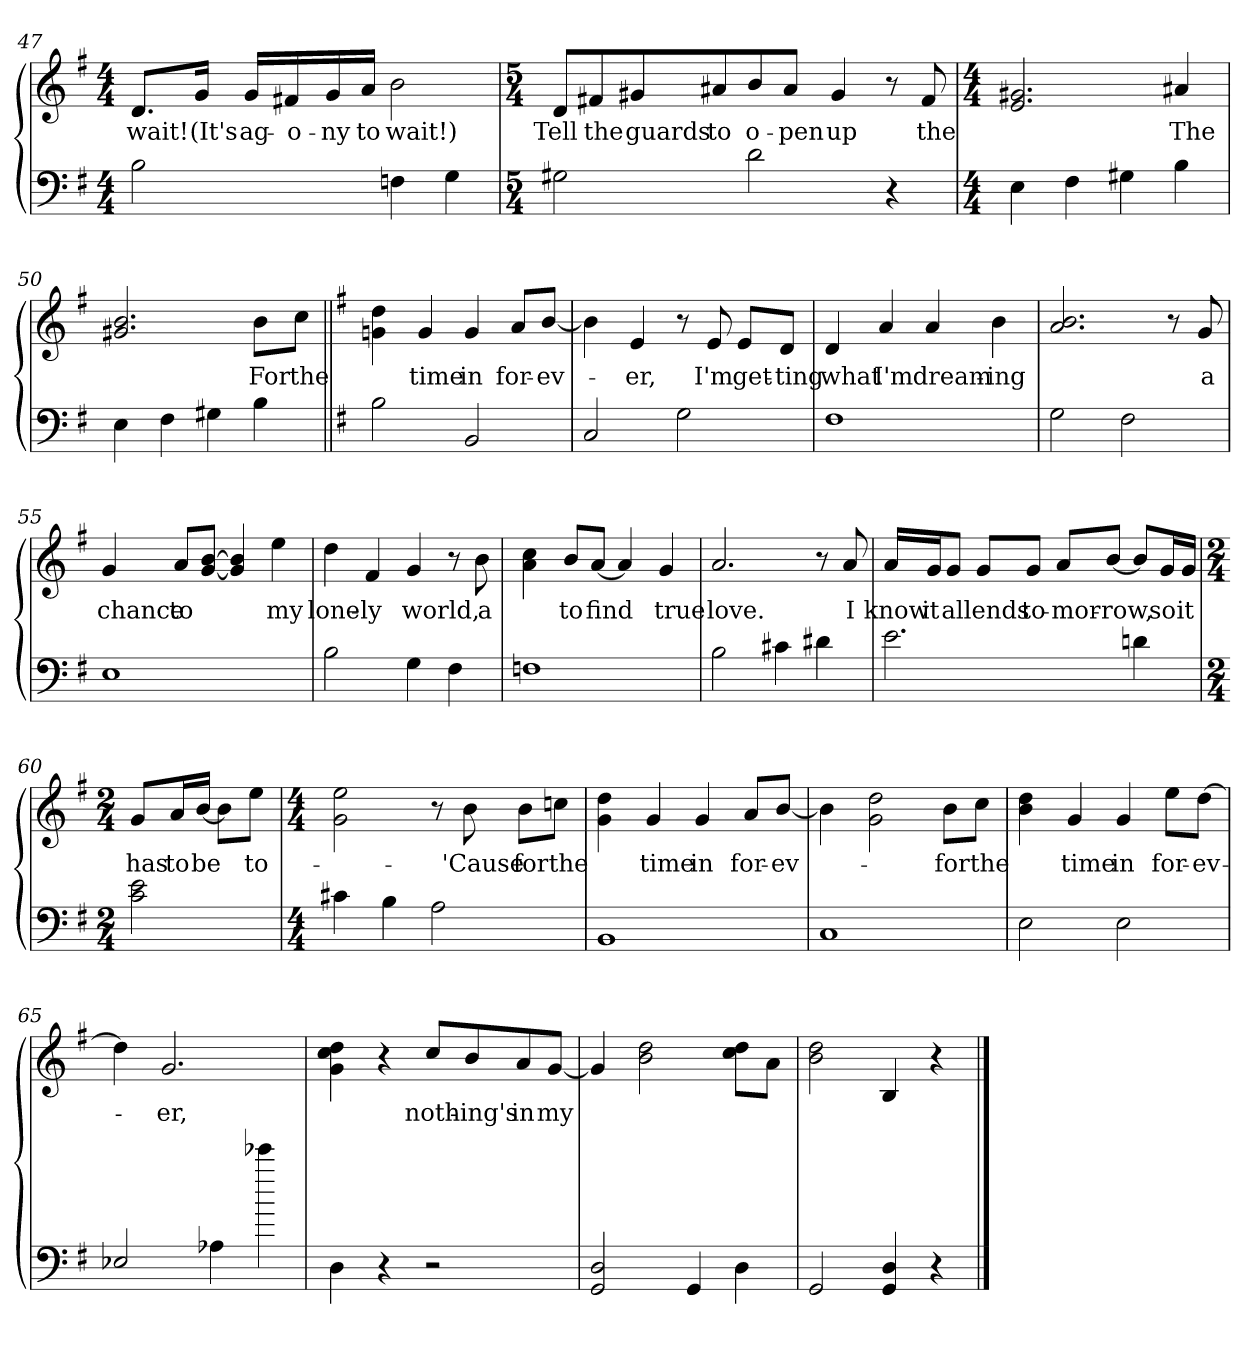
**kern	**kern	**text
*part1	*part1	*part1
*staff2	*staff1	*staff1
*clefF4	*clefG2	*
*k[f#]	*k[f#]	*
*M4/4	*M4/4	*
=47	=47	=47
2B\	8.d/L	wait!
.	16g/Jk	(It's
.	16g/LL	ag-
.	16f#X/	-o-
.	16g/	-ny
.	16a/JJ	to
4Fn\	2b\	wait!)
4G\	.	.
!!LO:LB:g=z
=48	=48	=48
*M5/4	*M5/4	*
2G#X\	8d/L	Tell
.	8f#X/	the
.	8g#X/	guards
.	8a#X/	to
2d\	8b/	o-
.	8a#/J	-pen
.	4g#/	up
4r	8r	.
.	8f#/	the
=49	=49	=49
*M4/4	*M4/4	*
4E\	2.e/ 2.g#X/	.
4F#\	.	.
4G#X\	.	.
4B\	4a#X/	The
=50	=50	=50
4E\	2.g#X/ 2.b/	.
4F#\	.	.
4G#X\	.	.
4B\	8b\L	For
.	8cc\J	the
=51||	=51||	=51||
*k[f#]	*k[f#]	*
2B\	4gn\ 4dd\	.
.	4g/	time
2BB/	4g/	in
.	8a/L	for-
.	[8b/J	-ev-
!!LO:LB:g=z
=52	=52	=52
2C/	4b\]	.
.	4e/	-er,
2G\	8r	.
.	8e/	I'm
.	8e/L	get-
.	8d/J	-ting
=53	=53	=53
1F#	4d/	what
.	4a/	I'm
.	4a/	dream-
.	4b\	-ing
=54	=54	=54
2G\	2.a/ 2.b/	.
2F#\	.	.
.	8r	.
.	8g/	a
=55	=55	=55
1E	4g/	chance
.	8a/L	to
.	[8g/ [8b/J	.
.	4g]/ 4b]/	.
.	4ee\	my
!!LO:LB:g=z
=56	=56	=56
2B\	4dd\	lone-
.	4f#/	-ly
4G\	4g/	world,
4F#\	8r	.
.	8b\	a
=57	=57	=57
1Fn	4a\ 4cc\	.
.	8b/L	to
.	[8a/J	find
.	4a/]	.
.	4g/	true
=58	=58	=58
2B\	2.a/	love.
4c#X\	.	.
4d#X\	8r	.
.	8a/	I
=59	=59	=59
2.e\	16a/LL	know
.	16g/J	it
.	8g/J	all
.	8g/L	ends
.	8g/J	to-
.	8a/L	-mor-
.	[8b/J	-row,
4dn\	8b/L]	.
.	16g/L	so
.	16g/JJ	it
!!LO:PB:g=z
=60	=60	=60
*M2/4	*M2/4	*
2c\ 2e\	8g/L	has
.	16a/L	to
.	[16b/JJ	be
.	8b\L]	.
.	8ee\J	to-
=61	=61	=61
*M4/4	*M4/4	*
4c#X\	2g\ 2ee\	.
4B\	.	.
2A\	8r	.
.	8b\	'Cause
.	8b\L	for
.	8ccn\J	the
=62	=62	=62
1BB	4g\ 4dd\	.
.	4g/	time
.	4g/	in
.	8a/L	for-
.	[8b/J	-ev-
=63	=63	=63
1C	4b\]	.
.	2g\ 2dd\	.
.	8b\L	for
.	8cc\J	the
!!LO:LB:g=z
=64	=64	=64
2E\	4b\ 4dd\	.
.	4g/	time
2E\	4g/	in
.	8ee\L	for-
.	[8dd\J	-ev-
=65	=65	=65
2E-X/	4dd\]	.
.	2.g/	-er,
4A-\	.	.
4eee-\	.	.
=66	=66	=66
4D\	4g\ 4cc\ 4dd\	.
4r	4r	.
2r	8cc/L	noth-
.	8b/	-ing's
.	8a/	in
.	[8g/J	my
=67	=67	=67
2GG/ 2D/	4g/]	.
.	2b\ 2dd\	.
4GG/	.	.
4D\	8cc\ 8dd\L	.
.	8a\J	.
=68	=68	=68
2GG/	2b\ 2dd\	.
4GG/ 4D/	4B/	.
4r	4r	.
==	==	==
*-	*-	*-
